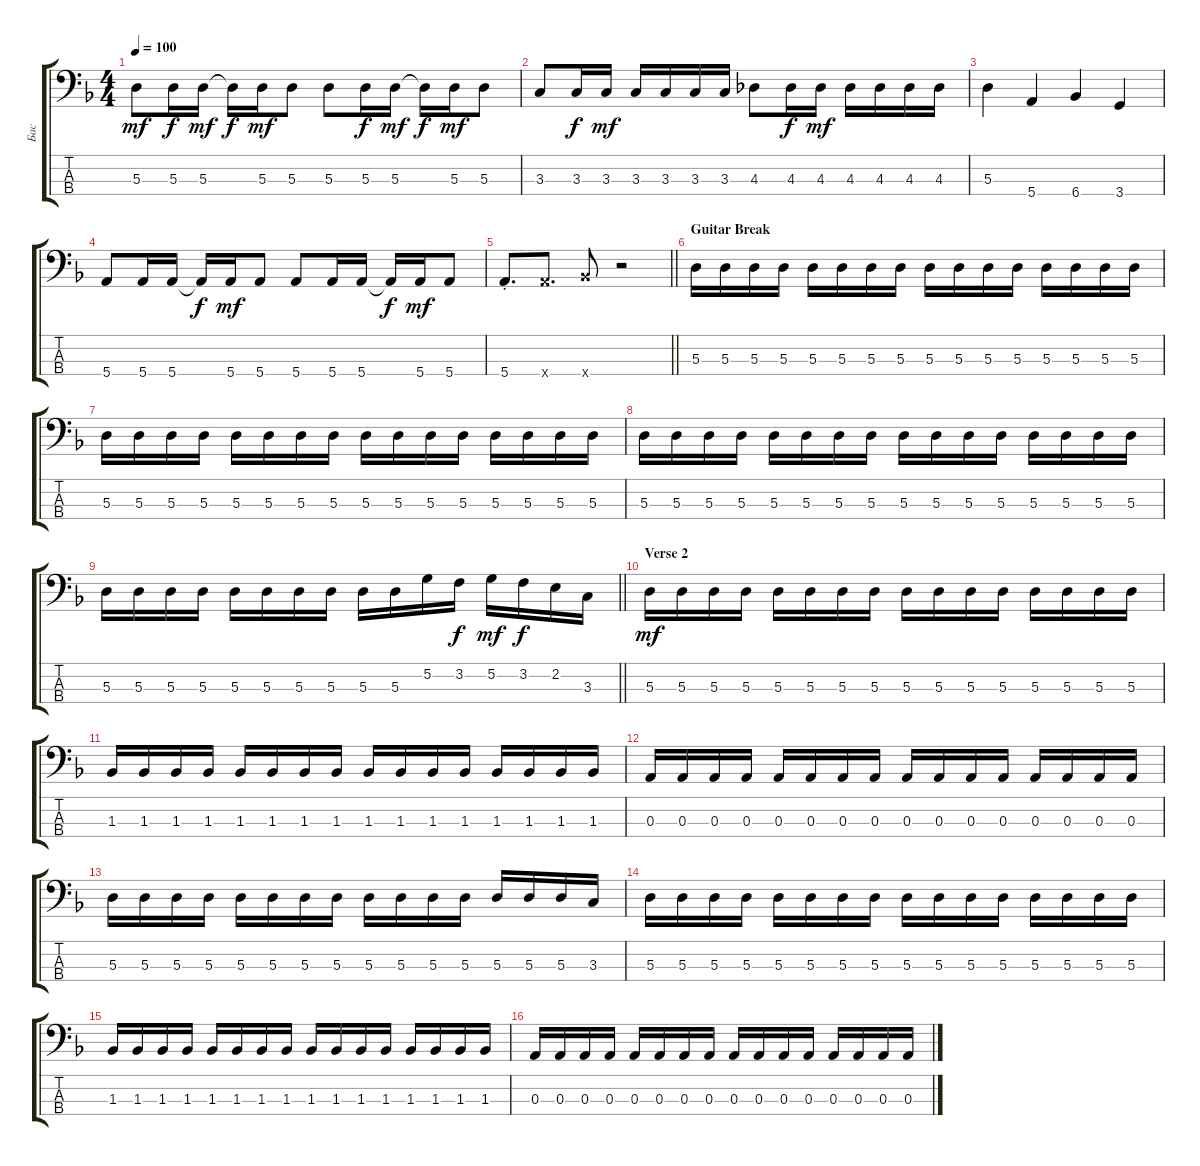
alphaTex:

\track ("Бас" "Бас") {instrument electricbassfinger}
\staff {score tabs}
\tuning (G2 D2 A1 E1) {hide}
\ts (4 4)
\tempo 100
\clef f4
\ks dminor
5.3.8{dy mf} 5.3.16{dy f} 5.3.16{dy mf} 5.3{t}.16{dy f} 5.3.16{dy mf} 5.3.8 5.3.8 5.3.16{dy f} 5.3.16{dy mf} 5.3{t}.16{dy f} 5.3.16{dy mf} 5.3.8 |
3.3.8 3.3.16{dy f} 3.3.16{dy mf} 3.3.16 3.3.16 3.3.16 3.3.16 4.3.8 4.3.16{dy f} 4.3.16{dy mf} 4.3.16 4.3.16 4.3.16 4.3.16 |
5.3.4 5.4.4 6.4.4 3.4.4 |
5.4.8 5.4.16 5.4.16 5.4{t}.16{dy f} 5.4.16{dy mf} 5.4.8 5.4.8 5.4.16 5.4.16 5.4{t}.16{dy f} 5.4.16{dy mf} 5.4.8 |
\barLineRight lightlight
5.4{st}.8{d} 5.4{x}.8{d} 6.4{x}.8 r.2 |
\section ("" "Guitar Break")
5.3.16 5.3.16 5.3.16 5.3.16 5.3.16 5.3.16 5.3.16 5.3.16 5.3.16 5.3.16 5.3.16 5.3.16 5.3.16 5.3.16 5.3.16 5.3.16 |
5.3.16 5.3.16 5.3.16 5.3.16 5.3.16 5.3.16 5.3.16 5.3.16 5.3.16 5.3.16 5.3.16 5.3.16 5.3.16 5.3.16 5.3.16 5.3.16 |
5.3.16 5.3.16 5.3.16 5.3.16 5.3.16 5.3.16 5.3.16 5.3.16 5.3.16 5.3.16 5.3.16 5.3.16 5.3.16 5.3.16 5.3.16 5.3.16 |
\barLineRight lightlight
5.3.16 5.3.16 5.3.16 5.3.16 5.3.16 5.3.16 5.3.16 5.3.16 5.3.16 5.3.16 5.2.16 3.2.16{dy f} 5.2.16{dy mf} 3.2.16{dy f} 2.2.16 3.3.16 |
\section ("" "Verse 2")
5.3.16{dy mf} 5.3.16 5.3.16 5.3.16 5.3.16 5.3.16 5.3.16 5.3.16 5.3.16 5.3.16 5.3.16 5.3.16 5.3.16 5.3.16 5.3.16 5.3.16 |
1.3.16 1.3.16 1.3.16 1.3.16 1.3.16 1.3.16 1.3.16 1.3.16 1.3.16 1.3.16 1.3.16 1.3.16 1.3.16 1.3.16 1.3.16 1.3.16 |
0.3.16 0.3.16 0.3.16 0.3.16 0.3.16 0.3.16 0.3.16 0.3.16 0.3.16 0.3.16 0.3.16 0.3.16 0.3.16 0.3.16 0.3.16 0.3.16 |
5.3.16 5.3.16 5.3.16 5.3.16 5.3.16 5.3.16 5.3.16 5.3.16 5.3.16 5.3.16 5.3.16 5.3.16 5.3.16 5.3.16 5.3.16 3.3.16 |
5.3.16 5.3.16 5.3.16 5.3.16 5.3.16 5.3.16 5.3.16 5.3.16 5.3.16 5.3.16 5.3.16 5.3.16 5.3.16 5.3.16 5.3.16 5.3.16 |
1.3.16 1.3.16 1.3.16 1.3.16 1.3.16 1.3.16 1.3.16 1.3.16 1.3.16 1.3.16 1.3.16 1.3.16 1.3.16 1.3.16 1.3.16 1.3.16 |
0.3.16 0.3.16 0.3.16 0.3.16 0.3.16 0.3.16 0.3.16 0.3.16 0.3.16 0.3.16 0.3.16 0.3.16 0.3.16 0.3.16 0.3.16 0.3.16
